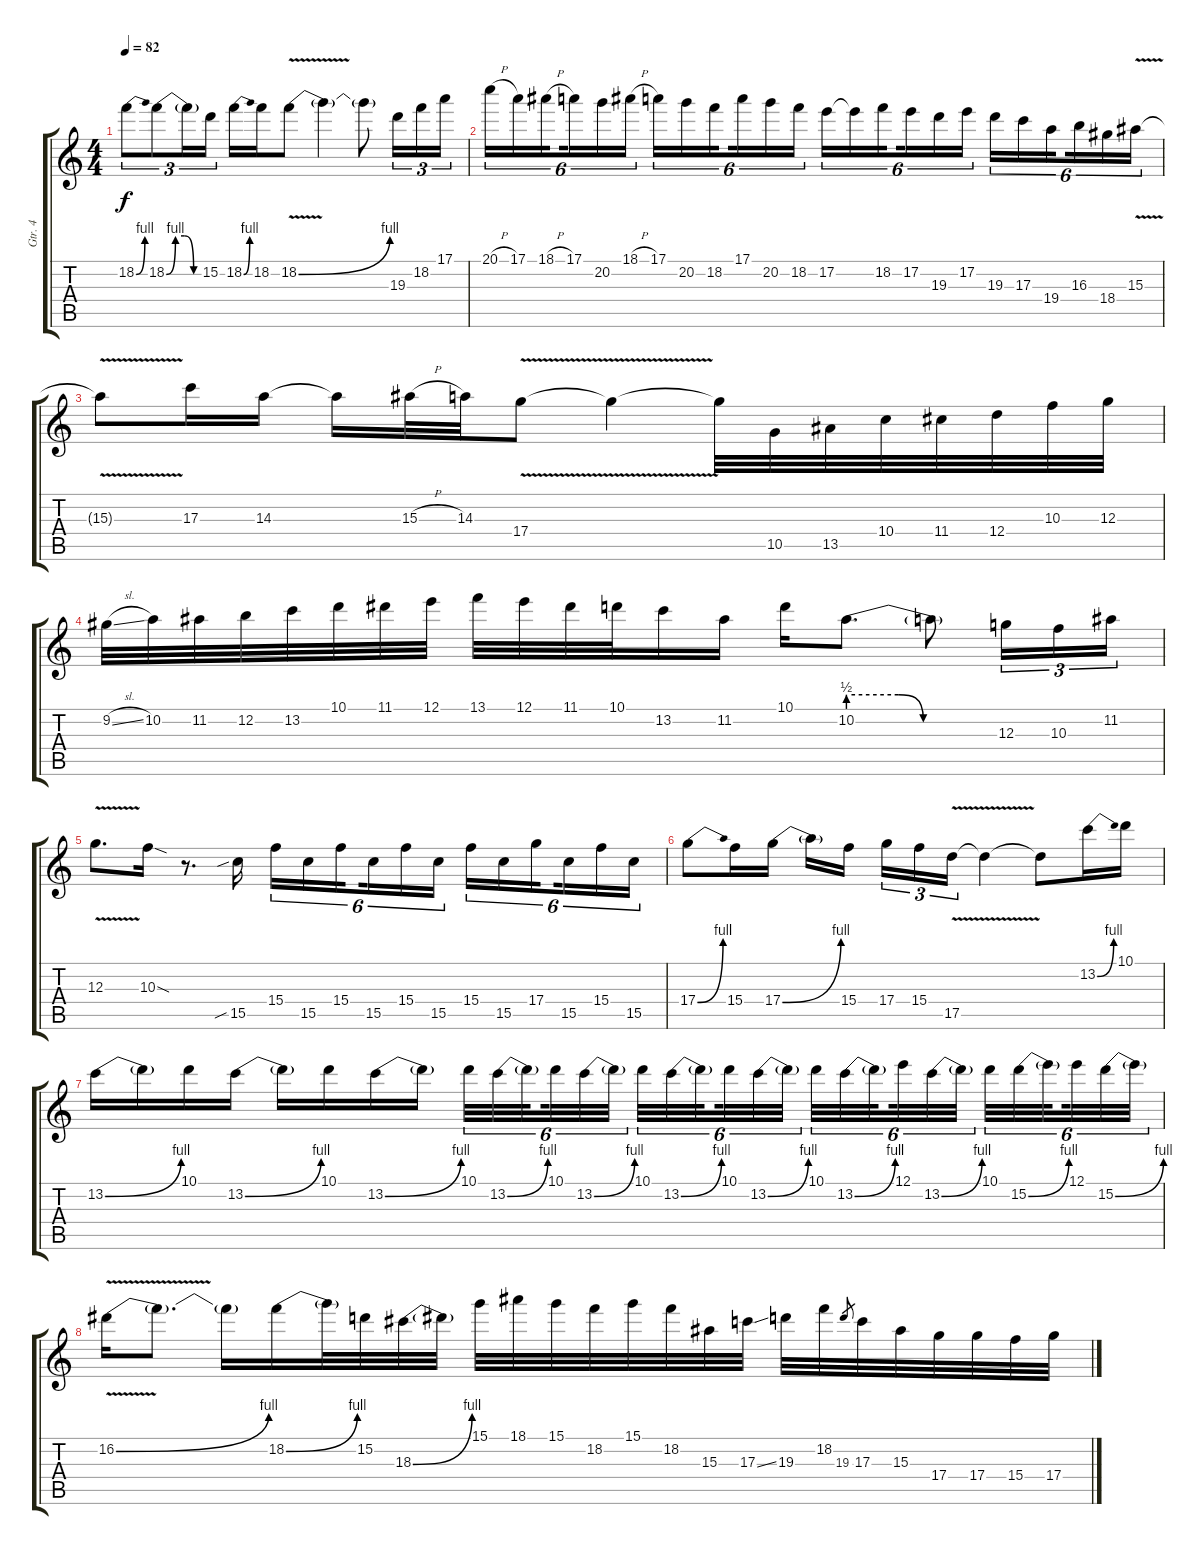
\track ("Gtr. 4" "Gtr. 4") {instrument overdrivenguitar}
\staff {score tabs}
\tuning (E4 B3 G3 D3 A2 E2) {hide}
\ts (4 4)
\tempo 82
\clef g2
\ks c
18.2{be (bend 0 0 60 4)}.8{tu (3 2) dy f} 18.2{be (custom 0 0 15 4 30 4 45 0 60 0)}.8{tu (3 2)} 18.2{t}.16{tu (3 2)} 15.2.16{tu (3 2)} 18.2{be (bend 0 0 60 4)}.16 18.2.16 18.2{be (bend 0 0 60 4) v}.8 18.2{t}.4 18.2{t}.8 19.3.16{tu (3 2)} 18.2.16{tu (3 2)} 17.1.16{tu (3 2)} |
20.1{h}.16{tu (6 4)} 17.1.16{tu (6 4)} 18.1{h}.16{tu (6 4) beam splitsecondary} 17.1.16{tu (6 4)} 20.2.16{tu (6 4)} 18.1{h}.16{tu (6 4)} 17.1.16{tu (6 4)} 20.2.16{tu (6 4)} 18.2.16{tu (6 4) beam splitsecondary} 17.1.16{tu (6 4)} 20.2.16{tu (6 4)} 18.2.16{tu (6 4)} 17.2.16{tu (6 4)} 17.2{t}.16{tu (6 4)} 18.2.16{tu (6 4) beam splitsecondary} 17.2.16{tu (6 4)} 19.3.16{tu (6 4)} 17.2.16{tu (6 4)} 19.3.16{tu (6 4)} 17.3.16{tu (6 4)} 19.4.16{tu (6 4) beam splitsecondary} 16.3.16{tu (6 4)} 18.4.16{tu (6 4)} 15.3{v}.16{tu (6 4)} |
15.3{t}.8 17.3.16 14.3.16 14.3{t}.16 15.3{h}.32 14.3.32 17.4{v}.8 17.4{t}.4 17.4{t}.32 10.5.32 13.5.32 10.4.32 11.4.32 12.4.32 10.3.32 12.3.32 |
9.2{sl}.32 10.2.32 11.2.32 12.2.32 13.2.32 10.1.32 11.1.32 12.1.32 13.1.32 12.1.32 11.1.32 10.1.32 13.2.16 11.2.16 10.1.16 10.2{be (custom 0 2 20 2 30 0 40 0 60 0)}.8{d} 10.2{t}.8 12.3.16{tu (3 2)} 10.3.16{tu (3 2)} 11.2.16{tu (3 2)} |
12.3{v}.8{d} 10.3{sod}.16 r.8{d} 15.5{sib}.16 15.4.16{tu (6 4)} 15.5.16{tu (6 4)} 15.4.16{tu (6 4) beam splitsecondary} 15.5.16{tu (6 4)} 15.4.16{tu (6 4)} 15.5.16{tu (6 4)} 15.4.16{tu (6 4)} 15.5.16{tu (6 4)} 17.4.16{tu (6 4) beam splitsecondary} 15.5.16{tu (6 4)} 15.4.16{tu (6 4)} 15.5.16{tu (6 4)} |
17.4{be (bend 0 0 60 4)}.8 15.4.16 17.4{be (bend 0 0 60 4)}.16 17.4{t}.16 15.4.16{beam splitsecondary} 17.4.16{tu (3 2)} 15.4.16{tu (3 2)} 17.5{v}.16{tu (3 2)} 17.5{t}.4 17.5{t}.8 13.2{be (bend 0 0 60 4)}.16 10.1.16 |
13.2{be (bend 0 0 60 4)}.16 13.2{t}.16 10.1.16 13.2{be (bend 0 0 60 4)}.16 13.2{t}.16 10.1.16 13.2{be (bend 0 0 60 4)}.16 13.2{t}.16 10.1.32{tu (6 4)} 13.2{be (bend 0 0 60 4)}.32{tu (6 4)} 13.2{t}.32{tu (6 4) beam splitsecondary} 10.1.32{tu (6 4)} 13.2{be (bend 0 0 60 4)}.32{tu (6 4)} 13.2{t}.32{tu (6 4) beam splitsecondary} 10.1.32{tu (6 4)} 13.2{be (bend 0 0 60 4)}.32{tu (6 4)} 13.2{t}.32{tu (6 4) beam splitsecondary} 10.1.32{tu (6 4)} 13.2{be (bend 0 0 60 4)}.32{tu (6 4)} 13.2{t}.32{tu (6 4)} 10.1.32{tu (6 4)} 13.2{be (bend 0 0 60 4)}.32{tu (6 4)} 13.2{t}.32{tu (6 4) beam splitsecondary} 12.1.32{tu (6 4)} 13.2{be (bend 0 0 60 4)}.32{tu (6 4)} 13.2{t}.32{tu (6 4) beam splitsecondary} 10.1.32{tu (6 4)} 15.2{be (bend 0 0 60 4)}.32{tu (6 4)} 15.2{t}.32{tu (6 4) beam splitsecondary} 12.1.32{tu (6 4)} 15.2{be (bend 0 0 60 4)}.32{tu (6 4)} 15.2{t}.32{tu (6 4)} |
16.2{be (bend 0 0 60 4) v}.16 16.2{t}.8{d} 16.2{t}.16 18.2{be (bend 0 0 60 4)}.16 18.2{t}.32 15.2.32 18.3{be (bend 0 0 60 4)}.32 18.3{t}.32 15.1.32 18.1.32 15.1.32 18.2.32 15.1.32 18.2.32 15.3.32 17.3{ss}.32 19.3.32 18.2.32 19.3.8{gr} 17.3.32 15.3.32 17.4.32 17.4.32 15.4.32 17.4.32
